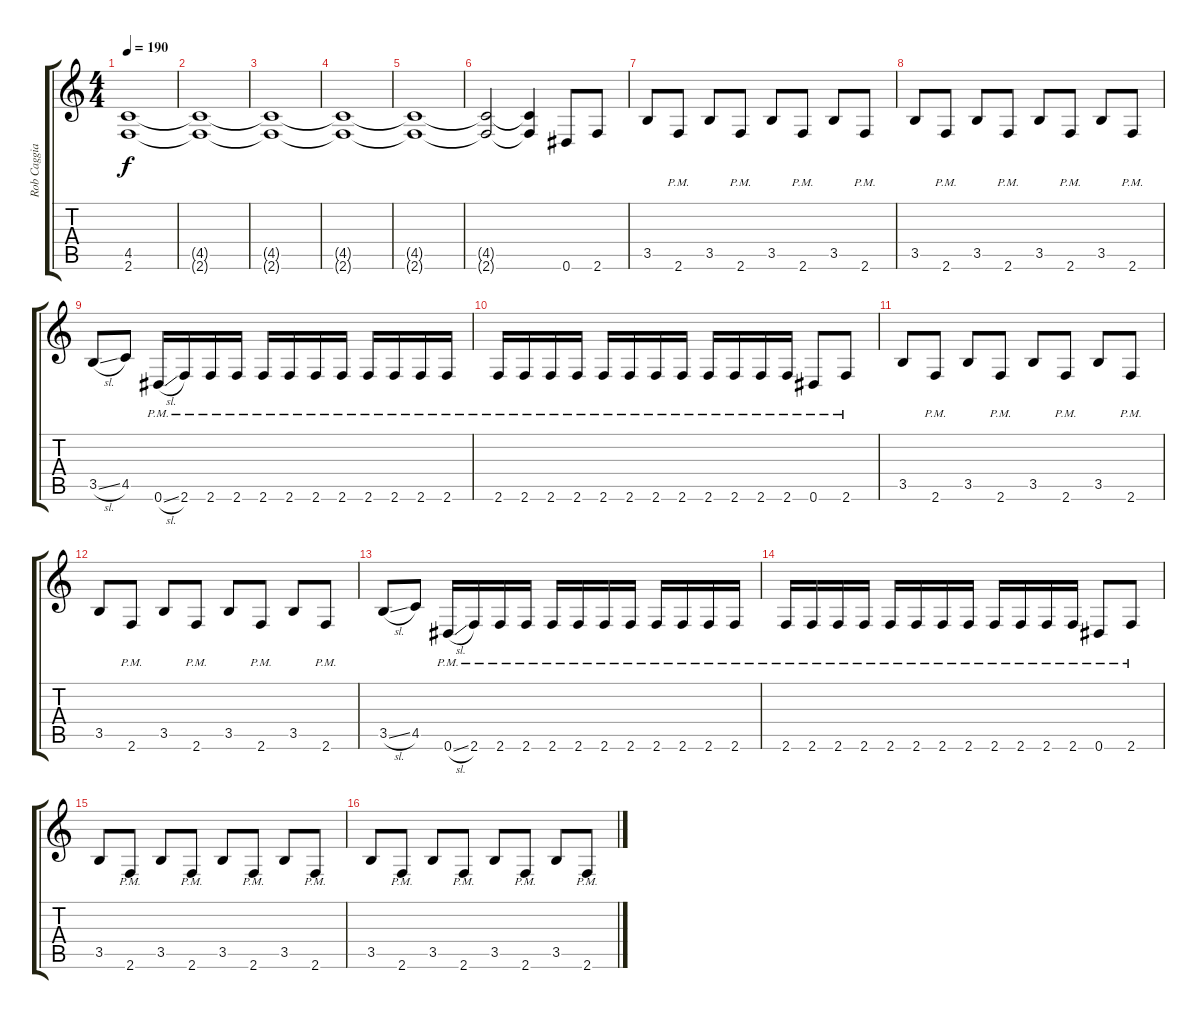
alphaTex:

\track ("Rob Caggiano" "Rob Caggia") {instrument distortionguitar}
\staff {score tabs}
\tuning (Eb4 Bb3 Gb3 Db3 Ab2 Eb2) {hide}
\ts (4 4)
\tempo 190
\clef g2
\ks c
(4.5{t} 2.6{t}).1{dy f} |
(4.5{t} 2.6{t}).1 |
(4.5{t} 2.6{t}).1 |
(4.5{t} 2.6{t}).1 |
(4.5{t} 2.6{t}).1 |
(4.5{t} 2.6{t}).2 (4.5{t} 2.6{t}).4 0.6.8 2.6.8 |
3.5.8 2.6{pm}.8 3.5.8 2.6{pm}.8 3.5.8 2.6{pm}.8 3.5.8 2.6{pm}.8 |
3.5.8 2.6{pm}.8 3.5.8 2.6{pm}.8 3.5.8 2.6{pm}.8 3.5.8 2.6{pm}.8 |
3.5{sl}.8 4.5.8 0.6{sl pm}.16 2.6{pm}.16 2.6{pm}.16 2.6{pm}.16 2.6{pm}.16 2.6{pm}.16 2.6{pm}.16 2.6{pm}.16 2.6{pm}.16 2.6{pm}.16 2.6{pm}.16 2.6{pm}.16 |
2.6{pm}.16 2.6{pm}.16 2.6{pm}.16 2.6{pm}.16 2.6{pm}.16 2.6{pm}.16 2.6{pm}.16 2.6{pm}.16 2.6{pm}.16 2.6{pm}.16 2.6{pm}.16 2.6{pm}.16 0.6{pm}.8 2.6{pm}.8 |
3.5.8 2.6{pm}.8 3.5.8 2.6{pm}.8 3.5.8 2.6{pm}.8 3.5.8 2.6{pm}.8 |
3.5.8 2.6{pm}.8 3.5.8 2.6{pm}.8 3.5.8 2.6{pm}.8 3.5.8 2.6{pm}.8 |
3.5{sl}.8 4.5.8 0.6{sl pm}.16 2.6{pm}.16 2.6{pm}.16 2.6{pm}.16 2.6{pm}.16 2.6{pm}.16 2.6{pm}.16 2.6{pm}.16 2.6{pm}.16 2.6{pm}.16 2.6{pm}.16 2.6{pm}.16 |
2.6{pm}.16 2.6{pm}.16 2.6{pm}.16 2.6{pm}.16 2.6{pm}.16 2.6{pm}.16 2.6{pm}.16 2.6{pm}.16 2.6{pm}.16 2.6{pm}.16 2.6{pm}.16 2.6{pm}.16 0.6{pm}.8 2.6{pm}.8 |
3.5.8 2.6{pm}.8 3.5.8 2.6{pm}.8 3.5.8 2.6{pm}.8 3.5.8 2.6{pm}.8 |
3.5.8 2.6{pm}.8 3.5.8 2.6{pm}.8 3.5.8 2.6{pm}.8 3.5.8 2.6{pm}.8
